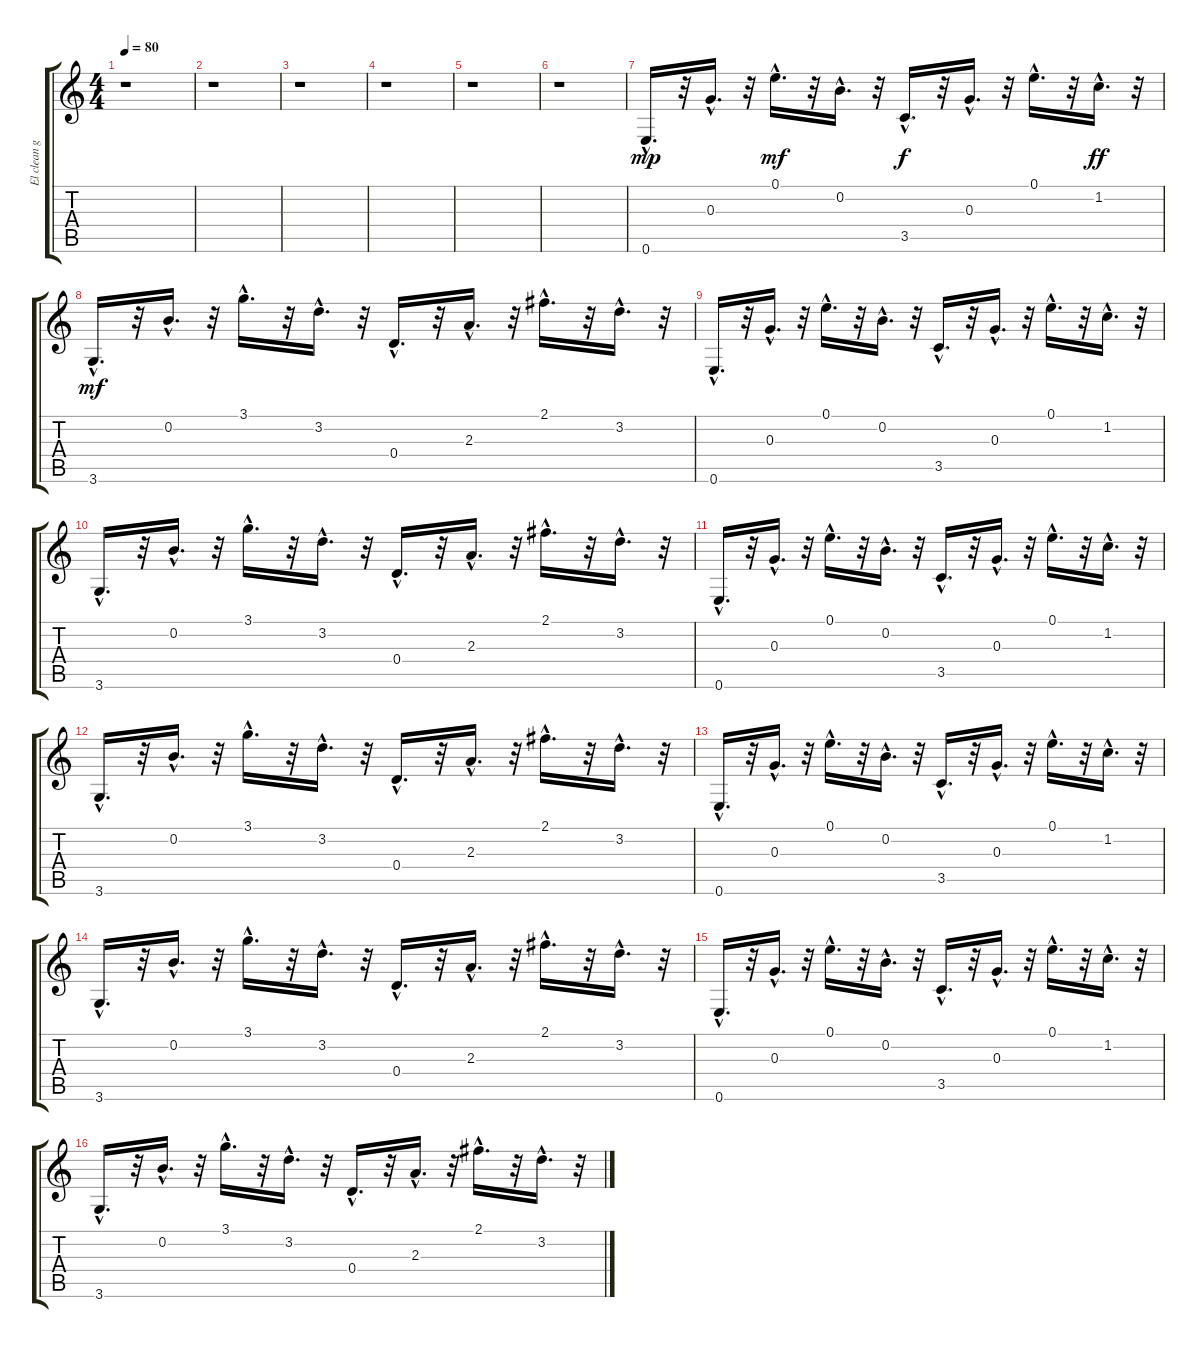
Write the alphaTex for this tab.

\track ("El clean guit" "El clean g") {instrument electricguitarclean}
\staff {score tabs}
\tuning (E4 B3 G3 D3 A2 E2) {hide}
\ts (4 4)
\tempo 80
\clef g2
\ks c
r.1{dy fff} |
r.1 |
r.1 |
r.1 |
r.1 |
r.1 |
0.6{hac}.16{d dy mp} r.32 0.3{hac}.16{d} r.32 0.1{hac}.16{d dy mf} r.32 0.2{hac}.16{d} r.32 3.5{hac}.16{d dy f} r.32 0.3{hac}.16{d} r.32 0.1{hac}.16{d} r.32 1.2{hac}.16{d dy ff} r.32 |
3.6{hac}.16{d dy mf} r.32 0.2{hac}.16{d} r.32 3.1{hac}.16{d} r.32 3.2{hac}.16{d} r.32 0.4{hac}.16{d} r.32 2.3{hac}.16{d} r.32 2.1{hac}.16{d} r.32 3.2{hac}.16{d} r.32 |
0.6{hac}.16{d} r.32 0.3{hac}.16{d} r.32 0.1{hac}.16{d} r.32 0.2{hac}.16{d} r.32 3.5{hac}.16{d} r.32 0.3{hac}.16{d} r.32 0.1{hac}.16{d} r.32 1.2{hac}.16{d} r.32 |
3.6{hac}.16{d} r.32 0.2{hac}.16{d} r.32 3.1{hac}.16{d} r.32 3.2{hac}.16{d} r.32 0.4{hac}.16{d} r.32 2.3{hac}.16{d} r.32 2.1{hac}.16{d} r.32 3.2{hac}.16{d} r.32 |
0.6{hac}.16{d} r.32 0.3{hac}.16{d} r.32 0.1{hac}.16{d} r.32 0.2{hac}.16{d} r.32 3.5{hac}.16{d} r.32 0.3{hac}.16{d} r.32 0.1{hac}.16{d} r.32 1.2{hac}.16{d} r.32 |
3.6{hac}.16{d} r.32 0.2{hac}.16{d} r.32 3.1{hac}.16{d} r.32 3.2{hac}.16{d} r.32 0.4{hac}.16{d} r.32 2.3{hac}.16{d} r.32 2.1{hac}.16{d} r.32 3.2{hac}.16{d} r.32 |
0.6{hac}.16{d} r.32 0.3{hac}.16{d} r.32 0.1{hac}.16{d} r.32 0.2{hac}.16{d} r.32 3.5{hac}.16{d} r.32 0.3{hac}.16{d} r.32 0.1{hac}.16{d} r.32 1.2{hac}.16{d} r.32 |
3.6{hac}.16{d} r.32 0.2{hac}.16{d} r.32 3.1{hac}.16{d} r.32 3.2{hac}.16{d} r.32 0.4{hac}.16{d} r.32 2.3{hac}.16{d} r.32 2.1{hac}.16{d} r.32 3.2{hac}.16{d} r.32 |
0.6{hac}.16{d} r.32 0.3{hac}.16{d} r.32 0.1{hac}.16{d} r.32 0.2{hac}.16{d} r.32 3.5{hac}.16{d} r.32 0.3{hac}.16{d} r.32 0.1{hac}.16{d} r.32 1.2{hac}.16{d} r.32 |
3.6{hac}.16{d} r.32 0.2{hac}.16{d} r.32 3.1{hac}.16{d} r.32 3.2{hac}.16{d} r.32 0.4{hac}.16{d} r.32 2.3{hac}.16{d} r.32 2.1{hac}.16{d} r.32 3.2{hac}.16{d} r.32
